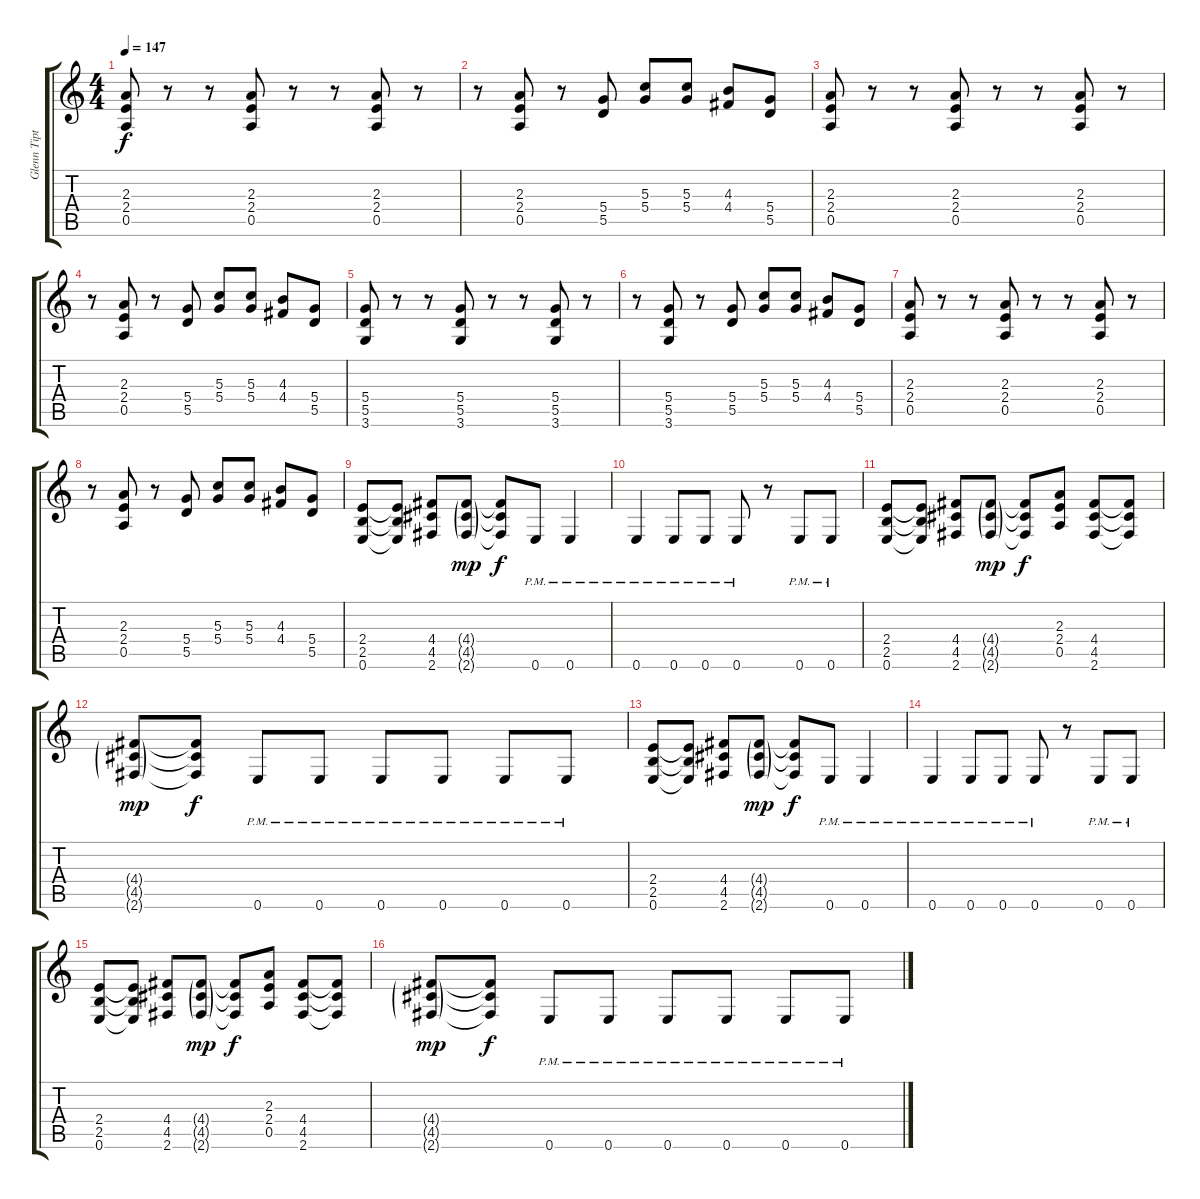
\track ("Glenn Tipton" "Glenn Tipt") {instrument distortionguitar}
\staff {score tabs}
\tuning (E4 B3 G3 D3 A2 E2) {hide}
\ts (4 4)
\tempo 147
\clef g2
\ks c
(2.3 2.4 0.5).8{dy f} r.8 r.8 (2.3 2.4 0.5).8 r.8 r.8 (2.3 2.4 0.5).8 r.8 |
r.8 (2.3 2.4 0.5).8 r.8 (5.4 5.5).8 (5.3 5.4).8 (5.3 5.4).8 (4.3 4.4).8 (5.4 5.5).8 |
(2.3 2.4 0.5).8 r.8 r.8 (2.3 2.4 0.5).8 r.8 r.8 (2.3 2.4 0.5).8 r.8 |
r.8 (2.3 2.4 0.5).8 r.8 (5.4 5.5).8 (5.3 5.4).8 (5.3 5.4).8 (4.3 4.4).8 (5.4 5.5).8 |
(5.4 5.5 3.6).8 r.8 r.8 (5.4 5.5 3.6).8 r.8 r.8 (5.4 5.5 3.6).8 r.8 |
r.8 (5.4 5.5 3.6).8 r.8 (5.4 5.5).8 (5.3 5.4).8 (5.3 5.4).8 (4.3 4.4).8 (5.4 5.5).8 |
(2.3 2.4 0.5).8 r.8 r.8 (2.3 2.4 0.5).8 r.8 r.8 (2.3 2.4 0.5).8 r.8 |
r.8 (2.3 2.4 0.5).8 r.8 (5.4 5.5).8 (5.3 5.4).8 (5.3 5.4).8 (4.3 4.4).8 (5.4 5.5).8 |
(2.4 2.5 0.6).8 (2.4{t} 2.5{t} 0.6{t}).8 (4.4 4.5 2.6).8 (4.4{g} 4.5{g} 2.6{g}).8{dy mp} (4.4{t} 4.5{t} 2.6{t}).8{dy f} 0.6{pm}.8 0.6{pm}.4 |
0.6{pm}.4 0.6{pm}.8 0.6{pm}.8 0.6{pm}.8 r.8 0.6{pm}.8 0.6{pm}.8 |
(2.4 2.5 0.6).8 (2.4{t} 2.5{t} 0.6{t}).8 (4.4 4.5 2.6).8 (4.4{g} 4.5{g} 2.6{g}).8{dy mp} (4.4{t} 4.5{t} 2.6{t}).8{dy f} (2.3 2.4 0.5).8 (4.4 4.5 2.6).8 (4.4{t} 4.5{t} 2.6{t}).8 |
(4.4{g} 4.5{g} 2.6{g}).8{dy mp} (4.4{t} 4.5{t} 2.6{t}).8{dy f} 0.6{pm}.8 0.6{pm}.8 0.6{pm}.8 0.6{pm}.8 0.6{pm}.8 0.6{pm}.8 |
(2.4 2.5 0.6).8 (2.4{t} 2.5{t} 0.6{t}).8 (4.4 4.5 2.6).8 (4.4{g} 4.5{g} 2.6{g}).8{dy mp} (4.4{t} 4.5{t} 2.6{t}).8{dy f} 0.6{pm}.8 0.6{pm}.4 |
0.6{pm}.4 0.6{pm}.8 0.6{pm}.8 0.6{pm}.8 r.8 0.6{pm}.8 0.6{pm}.8 |
(2.4 2.5 0.6).8 (2.4{t} 2.5{t} 0.6{t}).8 (4.4 4.5 2.6).8 (4.4{g} 4.5{g} 2.6{g}).8{dy mp} (4.4{t} 4.5{t} 2.6{t}).8{dy f} (2.3 2.4 0.5).8 (4.4 4.5 2.6).8 (4.4{t} 4.5{t} 2.6{t}).8 |
(4.4{g} 4.5{g} 2.6{g}).8{dy mp} (4.4{t} 4.5{t} 2.6{t}).8{dy f} 0.6{pm}.8 0.6{pm}.8 0.6{pm}.8 0.6{pm}.8 0.6{pm}.8 0.6{pm}.8
